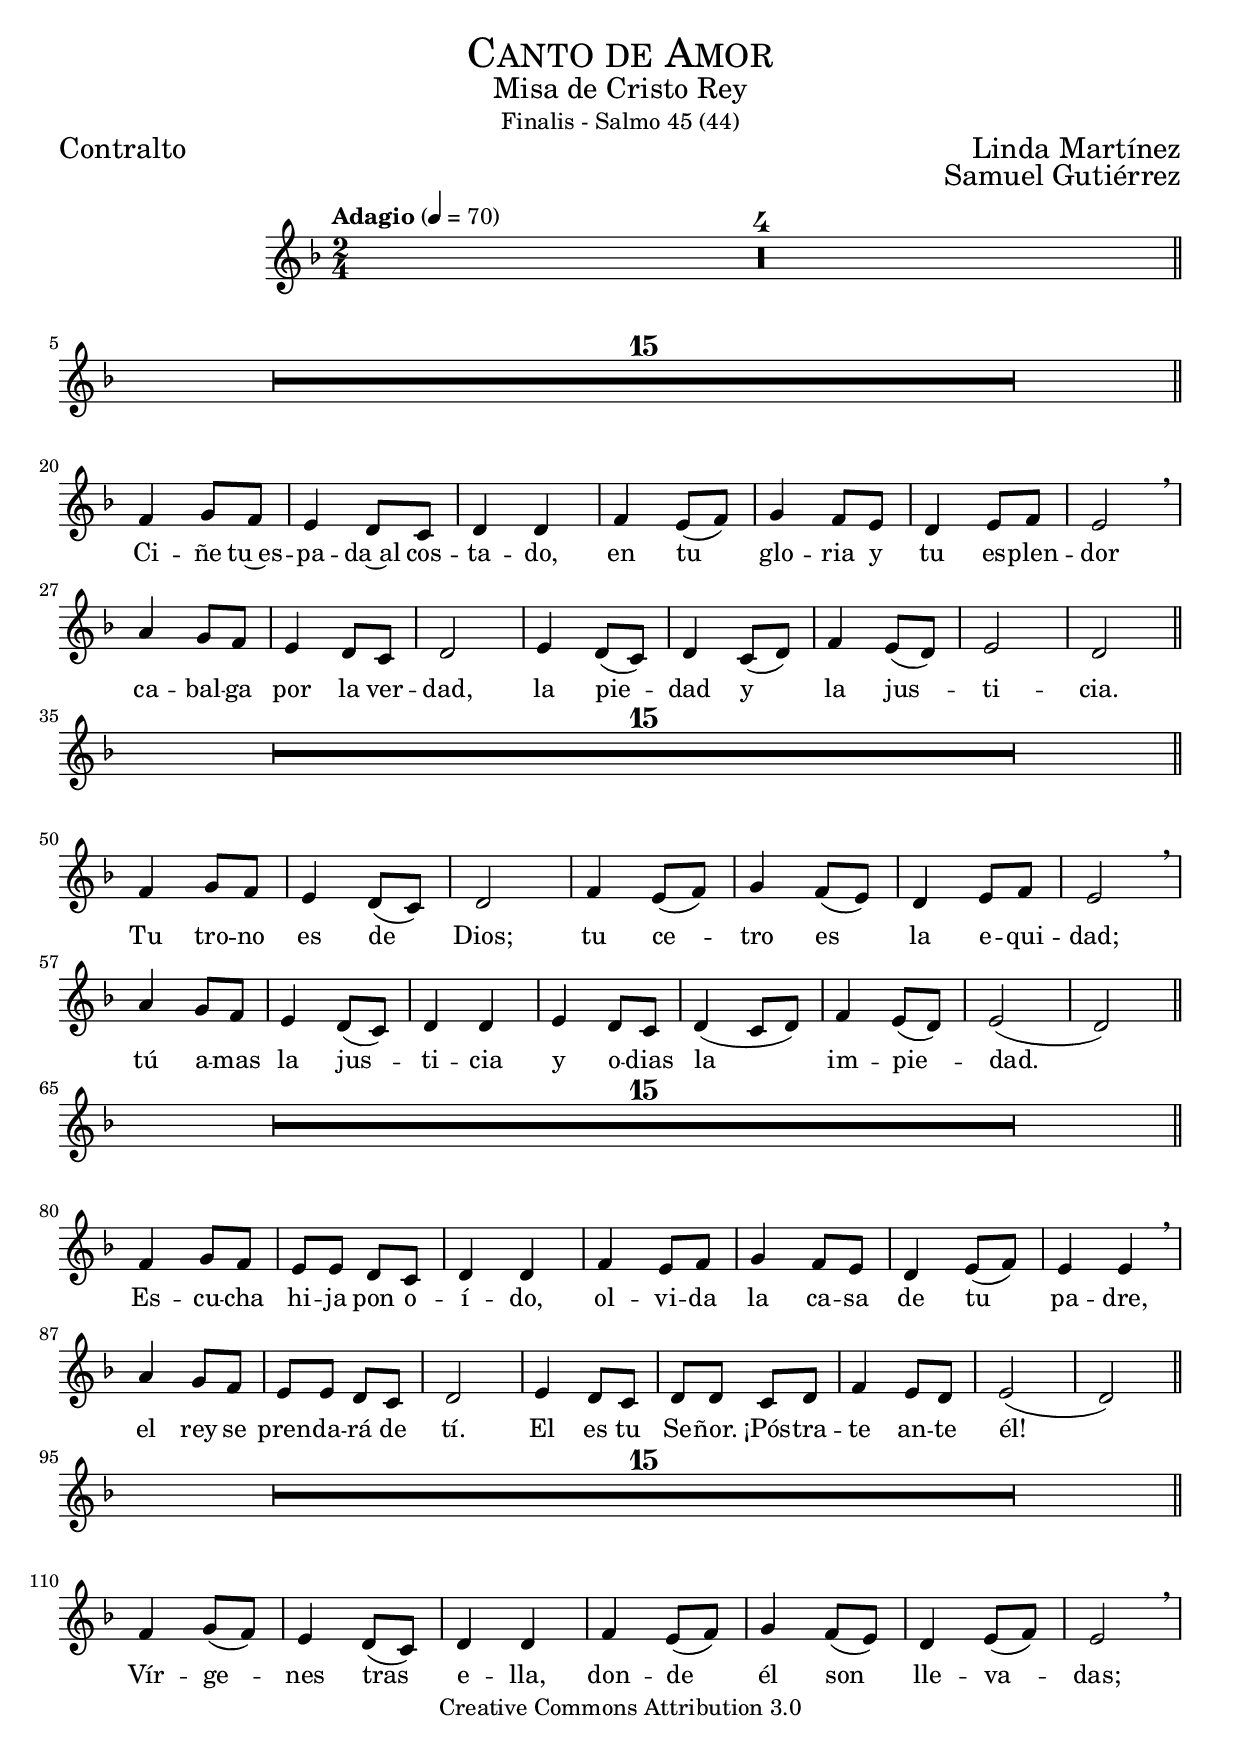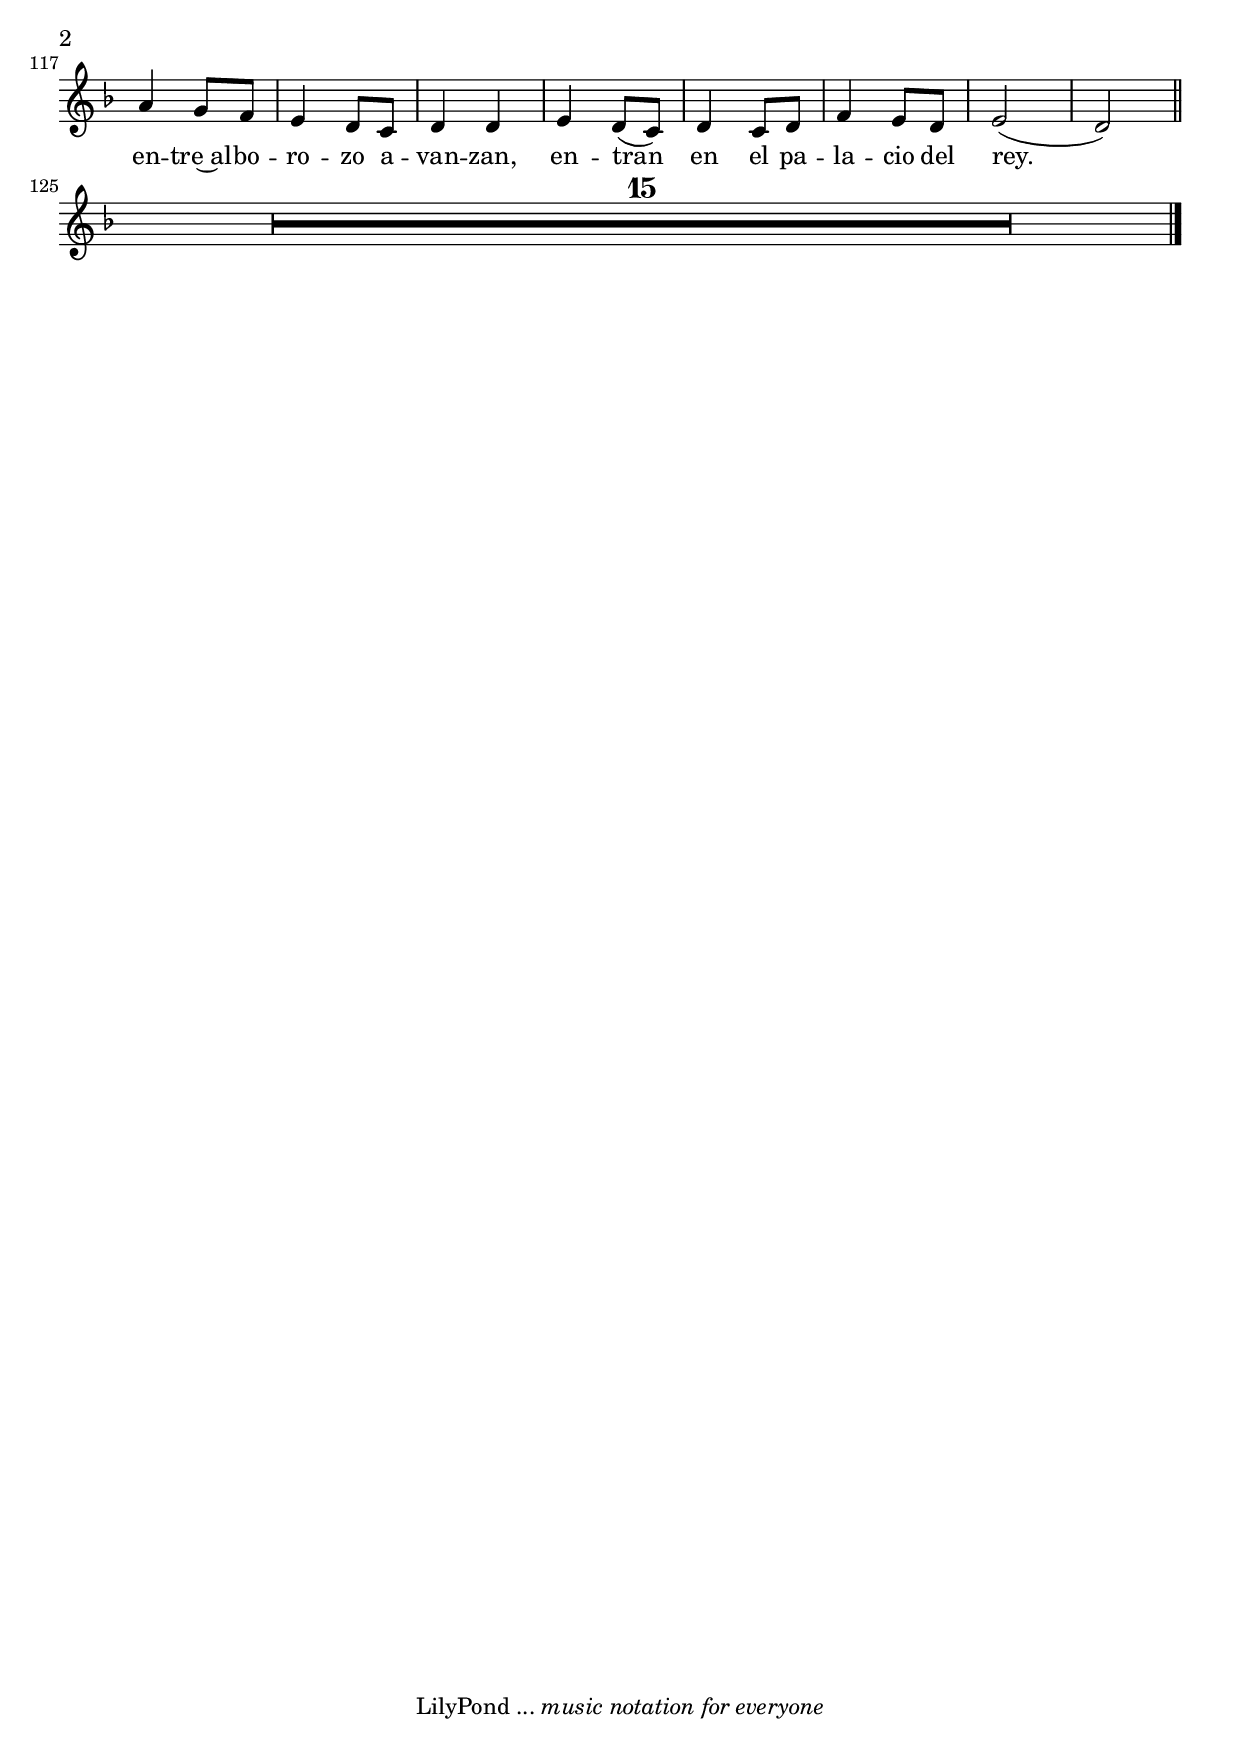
% *************************************************************************************
%	Madre de la iglesia - Melody inspired by the compositions of Mons Marco Frisina
%   	Music and accompaniment by serachsam
% *************************************************************************************
\language "espanol"
\version "2.23.2"

% --- Global parameters
particle = 1
jump = \break

% --- Includes
\include "global.ily"
\include "alto.ily"

% --- Global size
% #(set-global-staff-size 20)

% --- Header
\markup { \fill-line { \center-column { \fontsize #5 \smallCaps "Canto de Amor" \fontsize #2 "Misa de Cristo Rey" "Finalis - Salmo 45 (44)" } } }
\markup { \fill-line { \fontsize #2 "Contralto" \right-column { \fontsize #2 "Linda Martínez" } } }
\markup { \fill-line { " " \right-column { \fontsize #2 "Samuel Gutiérrez" } } }
\header {
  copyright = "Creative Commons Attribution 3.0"
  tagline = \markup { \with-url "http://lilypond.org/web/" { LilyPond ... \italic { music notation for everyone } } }
  breakbefore = ##t
}

% --- Music

% --- Harmony

\score {
  <<
    \new Staff <<
      \set Staff.midiInstrument = #"choir aahs"
      \set Staff.midiMaximumVolume = #1.5

      \new Voice = "alto" <<
        \global \alto_music
      >>
      \new Lyrics = "alto"
      \context Lyrics = "alto" \lyricsto "alto" \alto_lyrics
    >>
  >>
  \midi { }
  \layout { }
}

% --- Paper
\paper{
  #(set-default-paper-size "letter")
  indent=3.5\cm
  page-breaking = #ly:page-turn-breaking
}
